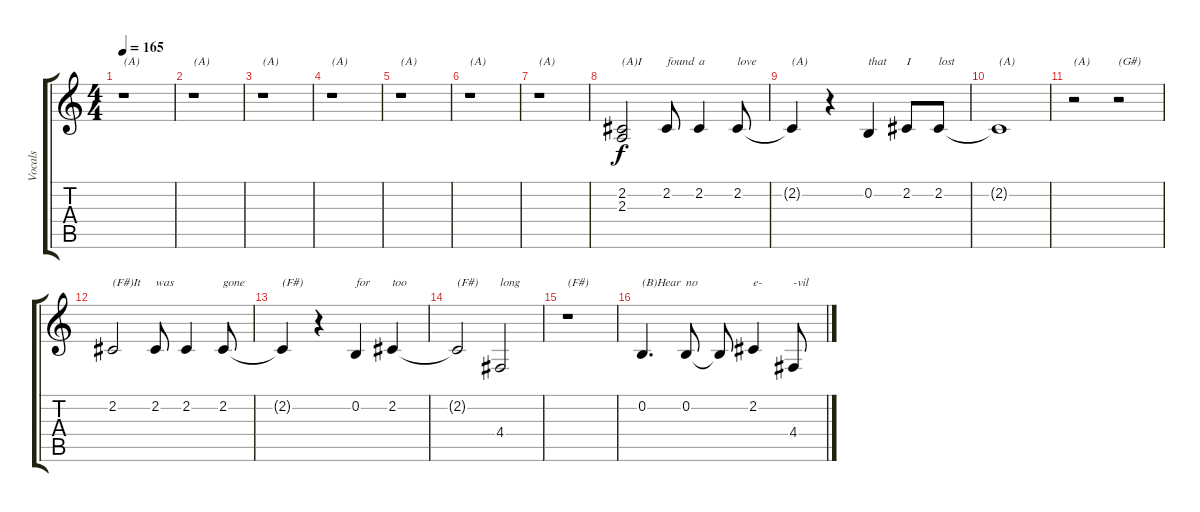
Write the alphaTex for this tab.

\track ("Vocals" "Vocals") {instrument lead2sawtooth}
\staff {score tabs}
\tuning (E4 B3 G3 D3 A2 E2) {hide}
\ts (4 4)
\tempo 165
\clef g2
\ks c
r.1{txt "(A)" dy f} |
r.1{txt "(A)"} |
r.1{txt "(A)"} |
r.1{txt "(A)"} |
r.1{txt "(A)"} |
r.1{txt "(A)"} |
r.1{txt "(A)"} |
(2.2 2.3).2{txt "(A)I"} 2.2.8{txt "found"} 2.2.4{txt "a"} 2.2.8{txt "love"} |
2.2{t}.4{txt "(A)"} r.4 0.2.4{txt "that"} 2.2.8{txt "I"} 2.2.8{txt "lost"} |
2.2{t}.1{txt "(A)"} |
r.2{txt "(A)"} r.2{txt "(G#)"} |
2.2.2{txt "(F#)It"} 2.2.8{txt "was"} 2.2.4 2.2.8{txt "gone"} |
2.2{t}.4{txt "(F#)"} r.4 0.2.4{txt "for"} 2.2.4{txt "too"} |
2.2{t}.2{txt "(F#)"} 4.4.2{txt "long"} |
r.1{txt "(F#)"} |
0.2.4{d txt "(B)Hear"} 0.2.8{txt "no"} 0.2{t}.8 2.2.4{txt "e-"} 4.4.8{txt "-vil"}
